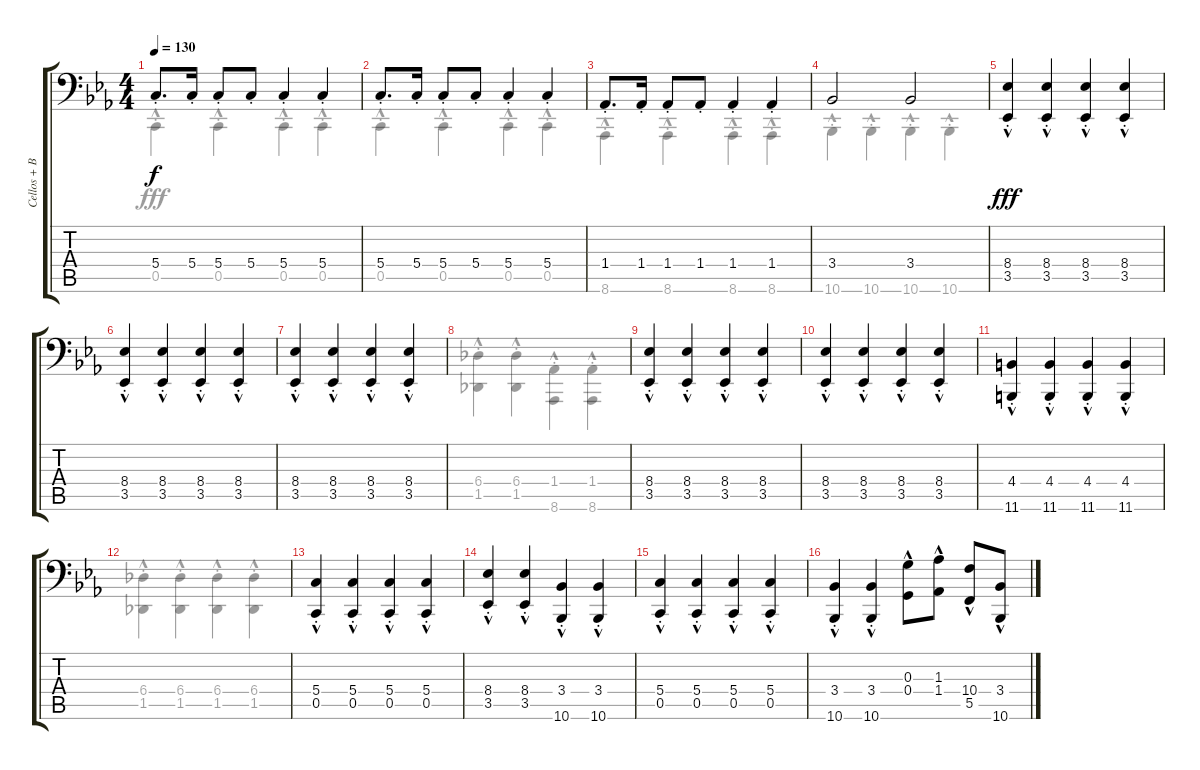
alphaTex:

\track ("Cellos + Basses" "Cellos + B") {instrument stringensemble1}
\staff {score tabs}
\tuning (E4 B3 G3 G2 C2 C1) {hide}
\voice
\ts (4 4)
\tempo 130
\clef f4
\ks cminor
5.4{st}.8{d dy f} 5.4{st}.16 5.4{st}.8 5.4{st}.8 5.4{st}.4 5.4{st}.4 |
5.4{st}.8{d} 5.4{st}.16 5.4{st}.8 5.4{st}.8 5.4{st}.4 5.4{st}.4 |
1.4{st}.8{d} 1.4{st}.16 1.4{st}.8 1.4{st}.8 1.4{st}.4 1.4{st}.4 |
3.4.2 3.4.2 |
(8.4{hac st} 3.5{hac st}).4{dy fff} (8.4{hac st} 3.5{hac st}).4 (8.4{hac st} 3.5{hac st}).4 (8.4{hac st} 3.5{hac st}).4 |
(8.4{hac st} 3.5{hac st}).4 (8.4{hac st} 3.5{hac st}).4 (8.4{hac st} 3.5{hac st}).4 (8.4{hac st} 3.5{hac st}).4 |
(8.4{hac st} 3.5{hac st}).4 (8.4{hac st} 3.5{hac st}).4 (8.4{hac st} 3.5{hac st}).4 (8.4{hac st} 3.5{hac st}).4 |
|
(8.4{hac st} 3.5{hac st}).4 (8.4{hac st} 3.5{hac st}).4 (8.4{hac st} 3.5{hac st}).4 (8.4{hac st} 3.5{hac st}).4 |
(8.4{hac st} 3.5{hac st}).4 (8.4{hac st} 3.5{hac st}).4 (8.4{hac st} 3.5{hac st}).4 (8.4{hac st} 3.5{hac st}).4 |
(4.4{hac st} 11.6{hac st}).4 (4.4{hac st} 11.6{hac st}).4 (4.4{hac st} 11.6{hac st}).4 (4.4{hac st} 11.6{hac st}).4 |
|
(5.4{hac st} 0.5{hac st}).4 (5.4{hac st} 0.5{hac st}).4 (5.4{hac st} 0.5{hac st}).4 (5.4{hac st} 0.5{hac st}).4 |
(8.4{hac st} 3.5{hac st}).4 (8.4{hac st} 3.5{hac st}).4 (3.4{hac st} 10.6{hac st}).4 (3.4{hac st} 10.6{hac st}).4 |
(5.4{hac st} 0.5{hac st}).4 (5.4{hac st} 0.5{hac st}).4 (5.4{hac st} 0.5{hac st}).4 (5.4{hac st} 0.5{hac st}).4 |
(3.4{hac st} 10.6{hac st}).4 (3.4{hac st} 10.6{hac st}).4 (0.3{hac} 0.4{hac}).8 (1.3{hac} 1.4{hac}).8 (10.4{hac} 5.5{hac}).8 (3.4{hac} 10.6{hac}).8
\voice
\clef f4
\ottava regular
\simile none
\ks cminor
0.5{hac st}.4{dy fff} 0.5{hac st}.4 0.5{hac st}.4 0.5{hac st}.4 |
0.5{hac st}.4 0.5{hac st}.4 0.5{hac st}.4 0.5{hac st}.4 |
8.6{hac st}.4 8.6{hac st}.4 8.6{hac st}.4 8.6{hac st}.4 |
10.6{hac st}.4 10.6{hac st}.4 10.6{hac st}.4 10.6{hac st}.4 |
|
|
|
(6.4{hac st} 1.5{hac st}).4 (6.4{hac st} 1.5{hac st}).4 (1.4{hac st} 8.6{hac st}).4 (1.4{hac st} 8.6{hac st}).4 |
|
|
|
(6.4 1.5{hac st}).4 (6.4{hac st} 1.5{hac st}).4 (6.4{hac st} 1.5{hac st}).4 (6.4{hac st} 1.5{hac st}).4 |
|
|
|
